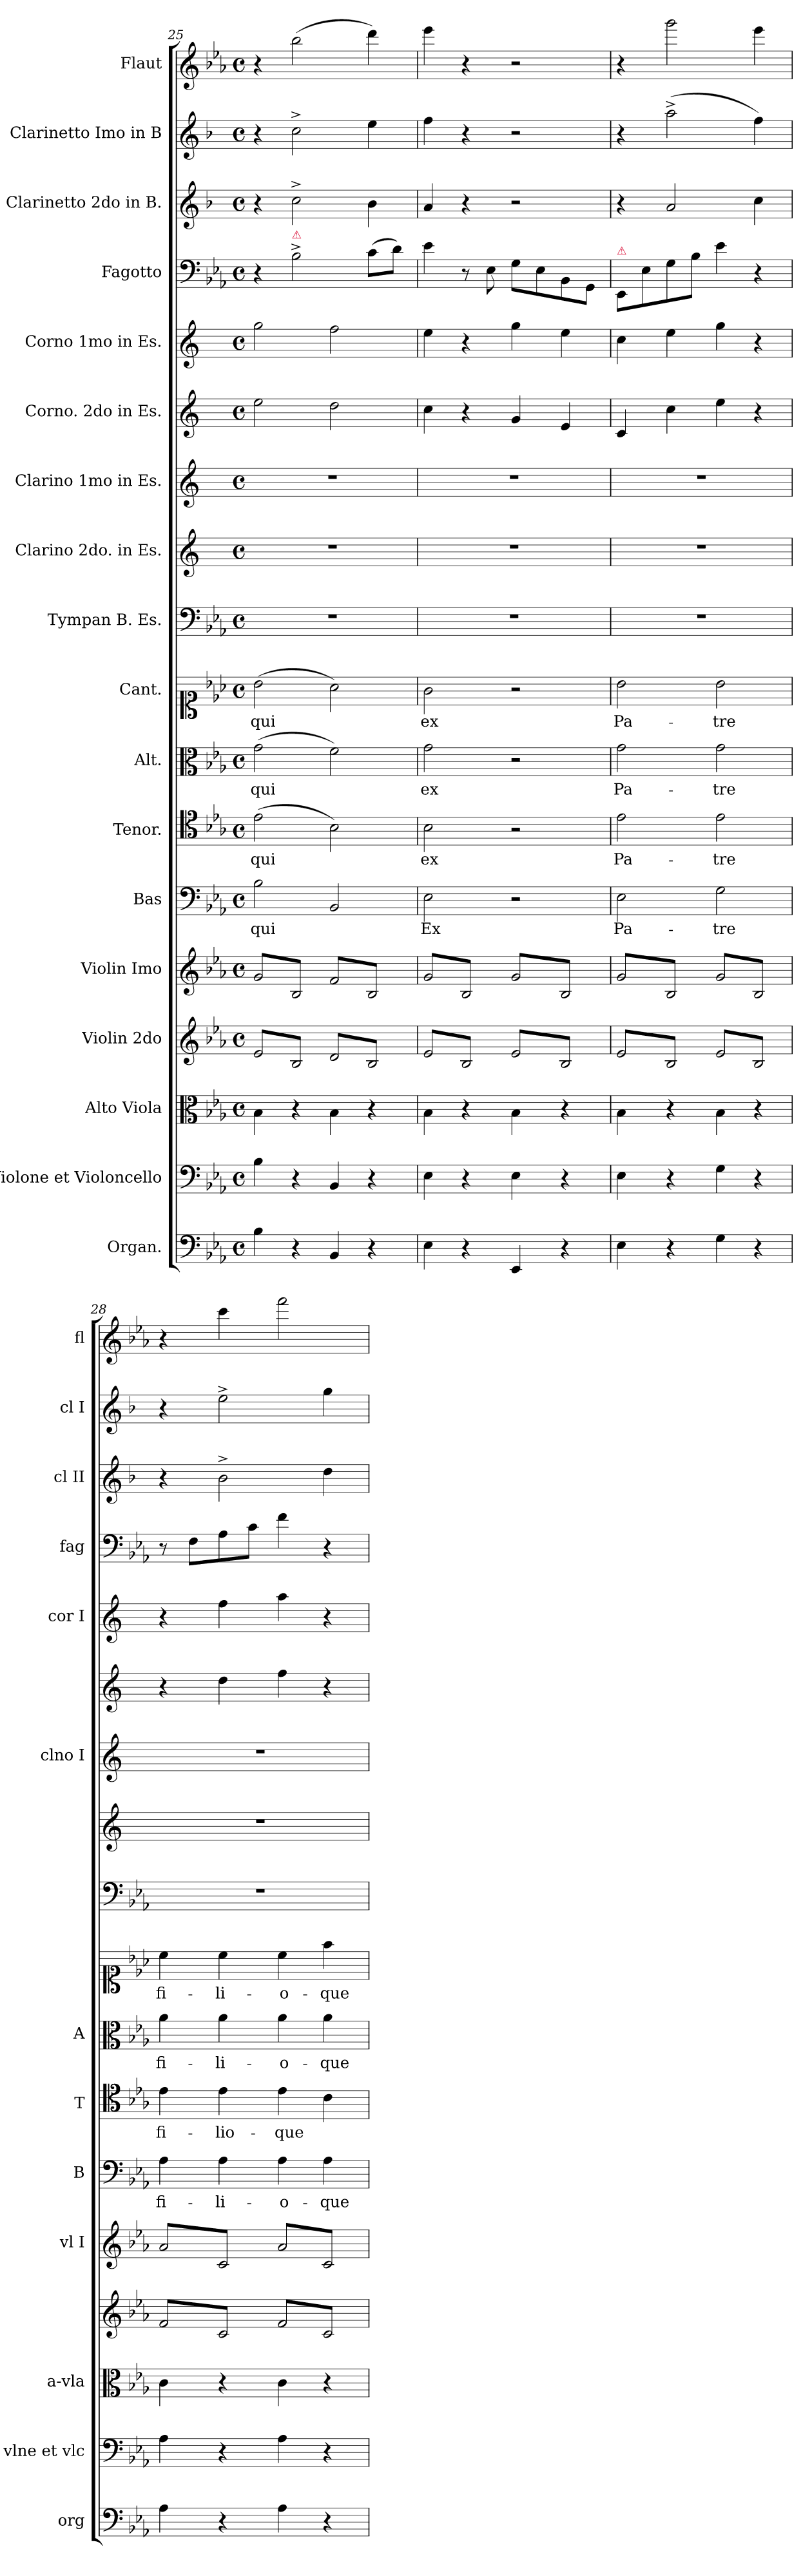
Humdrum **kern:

**kern	**kern	**kern	**kern	**kern	**kern	**text	**kern	**text	**kern	**text	**kern	**text	**kern	**kern	**kern	**kern	**kern	**kern	**kern	**kern	**kern
*part18	*part17	*part16	*part15	*part14	*part13	*part13	*part12	*part12	*part11	*part11	*part10	*part10	*part9	*part8	*part7	*part6	*part5	*part4	*part3	*part2	*part1
*staff18	*staff17	*staff16	*staff15	*staff14	*staff13	*staff13	*staff12	*staff12	*staff11	*staff11	*staff10	*staff10	*staff9	*staff8	*staff7	*staff6	*staff5	*staff4	*staff3	*staff2	*staff1
*I"Organ.	*I"Violone et Violoncello	*I"Alto Viola	*I"Violin 2do	*I"Violin Imo	*I"Bas	*	*I"Tenor.	*	*I"Alt.	*	*I"Cant.	*	*I"Tympan B. Es.	*I"Clarino 2do. in Es.	*I"Clarino 1mo in Es.	*I"Corno. 2do in Es.	*I"Corno 1mo in Es.	*I"Fagotto	*I"Clarinetto 2do in B.	*I"Clarinetto Imo in B	*I"Flaut
*I'org	*I'vlne et vlc	*I'a-vla	*	*I'vl I	*I'B	*	*I'T	*	*I'A	*	*	*	*	*	*I'clno I	*	*I'cor I	*I'fag	*I'cl II	*I'cl I	*I'fl
*clefF4	*clefF4	*clefC3	*clefG2	*clefG2	*clefF4	*	*clefC4	*	*clefC3	*	*clefC1	*	*clefF4	*clefG2	*clefG2	*clefG2	*clefG2	*clefF4	*clefG2	*clefG2	*clefG2
*	*	*	*	*	*	*	*	*	*	*	*	*	*	*ITrd-2c-3	*ITrd-2c-3	*ITrd5c9	*ITrd5c9	*	*ITrd1c2	*ITrd1c2	*
*k[b-e-a-]	*k[b-e-a-]	*k[b-e-a-]	*k[b-e-a-]	*k[b-e-a-]	*k[b-e-a-]	*	*k[b-e-a-]	*	*k[b-e-a-]	*	*k[b-e-a-]	*	*k[b-e-a-]	*k[b-e-a-]	*k[b-e-a-]	*k[b-e-a-]	*k[b-e-a-]	*k[b-e-a-]	*k[b-e-a-]	*k[b-e-a-]	*k[b-e-a-]
*E-:	*E-:	*E-:	*E-:	*E-:	*E-:	*	*E-:	*	*E-:	*	*E-:	*	*E-:	*E-:	*E-:	*E-:	*E-:	*E-:	*E-:	*E-:	*E-:
*M4/4	*M4/4	*M4/4	*M4/4	*M4/4	*M4/4	*	*M4/4	*	*M4/4	*	*M4/4	*	*M4/4	*M4/4	*M4/4	*M4/4	*M4/4	*M4/4	*M4/4	*M4/4	*M4/4
*met(c)	*met(c)	*met(c)	*met(c)	*met(c)	*met(c)	*	*met(c)	*	*met(c)	*	*met(c)	*	*met(c)	*met(c)	*met(c)	*met(c)	*met(c)	*met(c)	*met(c)	*met(c)	*met(c)
=25	=25	=25	=25	=25	=25	=25	=25	=25	=25	=25	=25	=25	=25	=25	=25	=25	=25	=25	=25	=25	=25
*	*	*	*tremolo	*	*	*	*	*	*	*	*	*	*	*	*	*	*	*	*	*	*
*	*	*	*	*tremolo	*	*	*	*	*	*	*	*	*	*	*	*	*	*	*	*	*
4B-\	4B-\	4B-\	8e-/L	(>8g/L	2B-\	qui	(2e-\	qui	(2g\	qui	(2b-\	qui	1r	1r	1r	2g\	2b-\	4r	4r	4r	4r
.	.	.	8B-/	8B-/	.	.	.	.	.	.	.	.	.	.	.	.	.	.	.	.	.
!	!	!	!	!	!	!	!	!	!	!	!	!	!	!	!	!	!	!LO:TX:a:color=crimson:t=⚠	!	!	!
4r	4r	4r	8e-/	8g/	.	.	.	.	.	.	.	.	.	.	.	.	.	2B-^\	2b-^\	2b-^\	(2bb-\
.	.	.	8B-/J	8B-/J	.	.	.	.	.	.	.	.	.	.	.	.	.	.	.	.	.
4BB-/	4BB-/	4B-\	8d/L	8f/L	2BB-/	.	2B-\)	.	2f\)	.	2a-\)	.	.	.	.	2f\	2a-\	.	.	.	.
.	.	.	8B-/	8B-/)	.	.	.	.	.	.	.	.	.	.	.	.	.	.	.	.	.
4r	4r	4r	8d/	8f/	.	.	.	.	.	.	.	.	.	.	.	.	.	(8c\L	4a-\	4dd\	4ddd\)
.	.	.	8B-/J	8B-/)J	.	.	.	.	.	.	.	.	.	.	.	.	.	8d\J)	.	.	.
=26	=26	=26	=26	=26	=26	=26	=26	=26	=26	=26	=26	=26	=26	=26	=26	=26	=26	=26	=26	=26	=26
4E-\	4E-\	4B-\	8e-/L	(8g/L	2E-\	Ex	2B-\	ex	2g\	ex	2g\	ex	1r	1r	1r	4e-\	4g\	4e-\	4g/	4ee-\	4eee-\
.	.	.	8B-/	8B-/	.	.	.	.	.	.	.	.	.	.	.	.	.	.	.	.	.
4r	4r	4r	8e-/	8g/	.	.	.	.	.	.	.	.	.	.	.	4r	4r	8r	4r	4r	4r
.	.	.	8B-/J	8B-/J	.	.	.	.	.	.	.	.	.	.	.	.	.	8E-\	.	.	.
4EE-/	4E-\	4B-\	8e-/L	8g/L	2r	.	2r	.	2r	.	2r	.	.	.	.	4B-/	4b-\	8G\L	2r	2r	2r
.	.	.	8B-/	8B-/)	.	.	.	.	.	.	.	.	.	.	.	.	.	8E-\	.	.	.
4r	4r	4r	8e-/	8g/	.	.	.	.	.	.	.	.	.	.	.	4G/	4g\	8BB-\	.	.	.
.	.	.	8B-/J	8B-/)J	.	.	.	.	.	.	.	.	.	.	.	.	.	8GG\J	.	.	.
=27	=27	=27	=27	=27	=27	=27	=27	=27	=27	=27	=27	=27	=27	=27	=27	=27	=27	=27	=27	=27	=27
!	!	!	!	!	!	!	!	!	!	!	!	!	!	!	!	!	!	!LO:TX:a:color=crimson:t=⚠	!	!	!
4E-\	4E-\	4B-\	8e-/L	8g/L	2E-\	Pa-	2e-\	Pa-	2g\	Pa-	2b-\	Pa-	1r	1r	1r	4E-/	4e-\	8EE-/L	4r	4r	4r
.	.	.	8B-/	8B-/	.	.	.	.	.	.	.	.	.	.	.	.	.	8E-\	.	.	.
4r	4r	4r	8e-/	8g/	.	.	.	.	.	.	.	.	.	.	.	4e-\	4g\	8G\	2g/	(2gg^\	2ggg\
.	.	.	8B-/J	8B-/J	.	.	.	.	.	.	.	.	.	.	.	.	.	8B-\J	.	.	.
4G\	4G\	4B-\	8e-/L	8g/L	2G\	-tre	2e-\	-tre	2g\	-tre	2b-\	-tre	.	.	.	4g\	4b-\	4e-\	.	.	.
.	.	.	8B-/	8B-/	.	.	.	.	.	.	.	.	.	.	.	.	.	.	.	.	.
4r	4r	4r	8e-/	8g/	.	.	.	.	.	.	.	.	.	.	.	4r	4r	4r	4b-\	4ee-\)	4eee-\
.	.	.	8B-/J	8B-/J	.	.	.	.	.	.	.	.	.	.	.	.	.	.	.	.	.
=28	=28	=28	=28	=28	=28	=28	=28	=28	=28	=28	=28	=28	=28	=28	=28	=28	=28	=28	=28	=28	=28
4A-\	4A-\	4c\	8f/L	8a-/L	4A-\	fi-	4e-\	fi-	4a-\	fi-	4cc\	fi-	1r	1r	1r	4r	4r	8r	4r	4r	4r
.	.	.	8c/	8c/	.	.	.	.	.	.	.	.	.	.	.	.	.	8F\L	.	.	.
4r	4r	4r	8f/	8a-/	4A-\	-li-	4e-\	-lio-	4a-\	-li-	4cc\	-li-	.	.	.	4f\	4a-\	8A-\	2a-^\	2dd^\	4ccc\
.	.	.	8c/J	8c/J	.	.	.	.	.	.	.	.	.	.	.	.	.	8c\J	.	.	.
4A-\	4A-\	4c\	8f/L	8a-/L	4A-\	-o-	4e-\	-que	4a-\	-o-	4cc\	-o-	.	.	.	4a-\	4cc\	4f\	.	.	2fff\
.	.	.	8c/	8c/	.	.	.	.	.	.	.	.	.	.	.	.	.	.	.	.	.
4r	4r	4r	8f/	8a-/	4A-\	-que	4c\	.	4a-\	-que	4ff\	-que	.	.	.	4r	4r	4r	4cc\	4ff\	.
.	.	.	8c/J	8c/J	.	.	.	.	.	.	.	.	.	.	.	.	.	.	.	.	.
*	*	*	*	*Xtremolo	*	*	*	*	*	*	*	*	*	*	*	*	*	*	*	*	*
*	*	*	*Xtremolo	*	*	*	*	*	*	*	*	*	*	*	*	*	*	*	*	*	*
.	.	.	.	.	.	.	.	.	.	.	.	.	.	.	.	.	.	.	.	.	.
.	.	.	.	.	.	.	.	.	.	.	.	.	.	.	.	.	.	.	.	.	.
=	=	=	=	=	=	=	=	=	=	=	=	=	=	=	=	=	=	=	=	=	=
*-	*-	*-	*-	*-	*-	*-	*-	*-	*-	*-	*-	*-	*-	*-	*-	*-	*-	*-	*-	*-	*-
